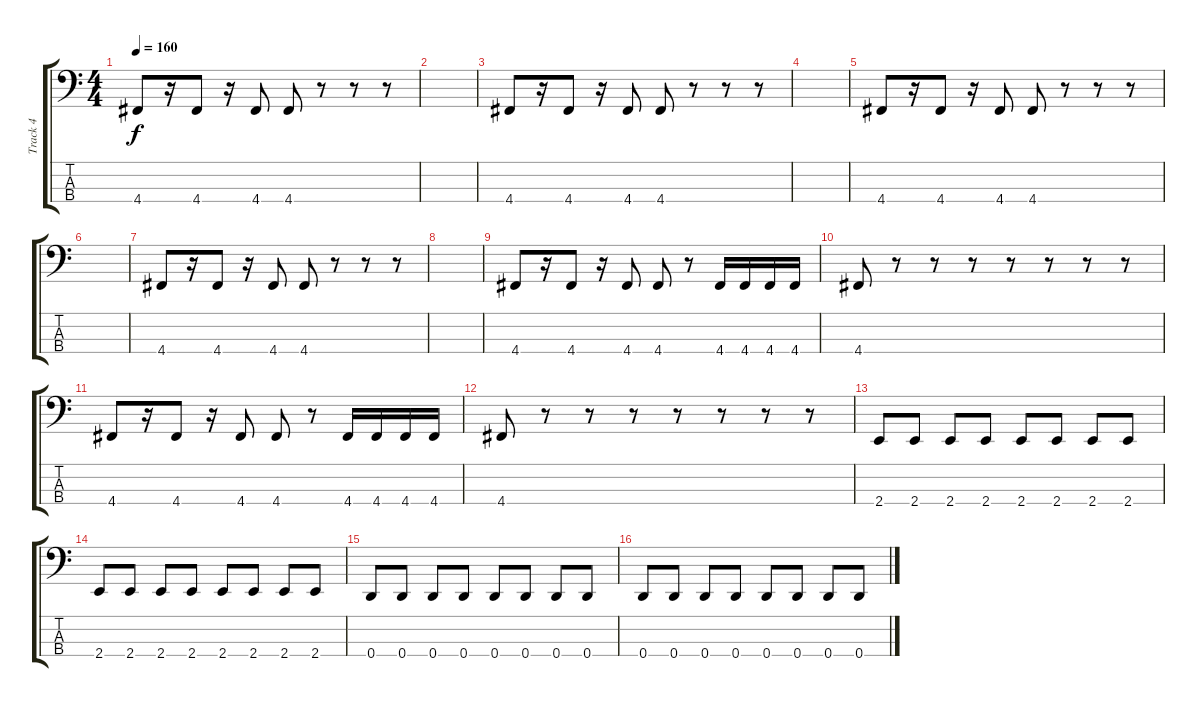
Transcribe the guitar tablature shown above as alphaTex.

\track ("Track 4" "Track 4") {instrument electricbasspick}
\staff {score tabs}
\tuning (G2 D2 A1 D1) {hide}
\ts (4 4)
\tempo 160
\clef f4
\ks c
4.4.8{dy f} r.16 4.4.8 r.16 4.4.8 4.4.8 r.8 r.8 r.8 |
|
4.4.8 r.16 4.4.8 r.16 4.4.8 4.4.8 r.8 r.8 r.8 |
|
4.4.8 r.16 4.4.8 r.16 4.4.8 4.4.8 r.8 r.8 r.8 |
|
4.4.8 r.16 4.4.8 r.16 4.4.8 4.4.8 r.8 r.8 r.8 |
|
4.4.8 r.16 4.4.8 r.16 4.4.8 4.4.8 r.8 4.4.16 4.4.16 4.4.16 4.4.16 |
4.4.8 r.8 r.8 r.8 r.8 r.8 r.8 r.8 |
4.4.8 r.16 4.4.8 r.16 4.4.8 4.4.8 r.8 4.4.16 4.4.16 4.4.16 4.4.16 |
4.4.8 r.8 r.8 r.8 r.8 r.8 r.8 r.8 |
2.4.8 2.4.8 2.4.8 2.4.8 2.4.8 2.4.8 2.4.8 2.4.8 |
2.4.8 2.4.8 2.4.8 2.4.8 2.4.8 2.4.8 2.4.8 2.4.8 |
0.4.8 0.4.8 0.4.8 0.4.8 0.4.8 0.4.8 0.4.8 0.4.8 |
0.4.8 0.4.8 0.4.8 0.4.8 0.4.8 0.4.8 0.4.8 0.4.8
